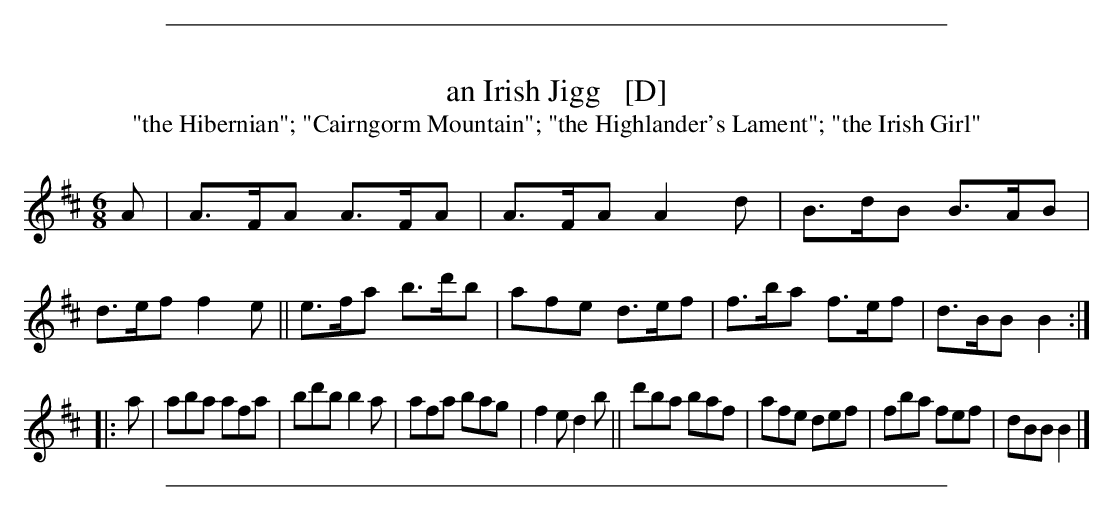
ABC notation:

X:1
T: an Irish Jigg   [D]
T: "the Hibernian"; "Cairngorm Mountain"; "the Highlander's Lament"; "the Irish Girl"
M: 6/8
L: 1/8
K: D	% ending on Bm
A |\
A>FA A>FA | A>FAA2d | B>dB B>AB | d>ef f2e ||\
e>fa b>d'b | afe d>ef | f>ba f>ef | d>BB B2 ::
a |\
aba afa | bd'b b2a | afa bag | f2e d2b ||\
d'ba baf |  afe def | fba fef | dBB B2 |]
